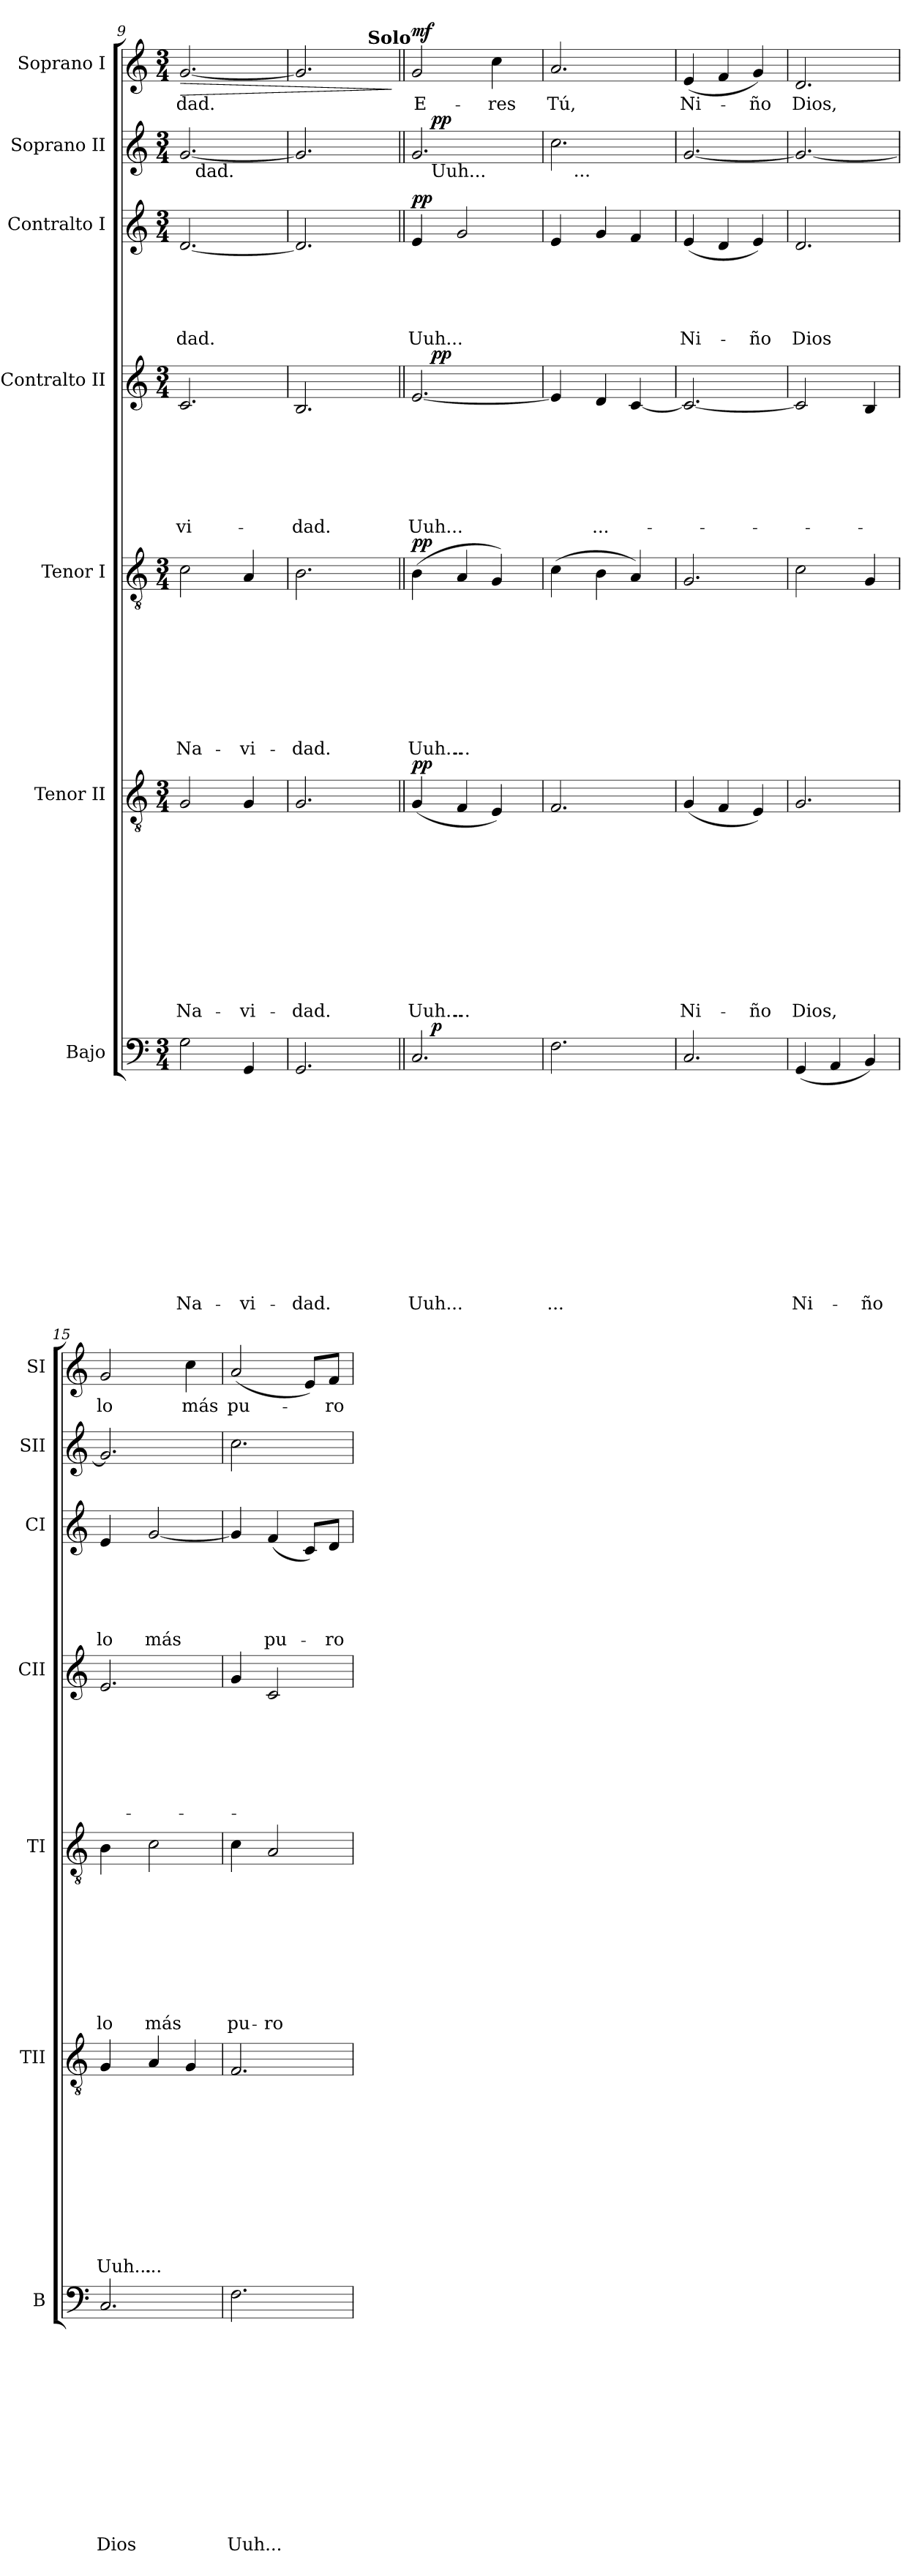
**kern	**text	**text	**text	**text	**text	**text	**text	**text	**text	**text	**text	**text	**text	**dynam	**kern	**text	**text	**text	**text	**text	**text	**text	**text	**text	**text	**text	**dynam	**kern	**text	**text	**text	**text	**text	**text	**text	**text	**text	**dynam	**kern	**text	**text	**text	**text	**text	**text	**text	**dynam	**kern	**text	**text	**text	**text	**text	**dynam	**kern	**dynam	**kern	**text	**dynam
*part7	*part7	*part7	*part7	*part7	*part7	*part7	*part7	*part7	*part7	*part7	*part7	*part7	*part7	*part7	*part6	*part6	*part6	*part6	*part6	*part6	*part6	*part6	*part6	*part6	*part6	*part6	*part6	*part5	*part5	*part5	*part5	*part5	*part5	*part5	*part5	*part5	*part5	*part5	*part4	*part4	*part4	*part4	*part4	*part4	*part4	*part4	*part4	*part3	*part3	*part3	*part3	*part3	*part3	*part3	*part2	*part2	*part1	*part1	*part1
*staff7	*staff7	*staff7	*staff7	*staff7	*staff7	*staff7	*staff7	*staff7	*staff7	*staff7	*staff7	*staff7	*staff7	*staff7	*staff6	*staff6	*staff6	*staff6	*staff6	*staff6	*staff6	*staff6	*staff6	*staff6	*staff6	*staff6	*staff6	*staff5	*staff5	*staff5	*staff5	*staff5	*staff5	*staff5	*staff5	*staff5	*staff5	*staff5	*staff4	*staff4	*staff4	*staff4	*staff4	*staff4	*staff4	*staff4	*staff4	*staff3	*staff3	*staff3	*staff3	*staff3	*staff3	*staff3	*staff2	*staff2	*staff1	*staff1	*staff1
*I"Bajo	*	*	*	*	*	*	*	*	*	*	*	*	*	*	*I"Tenor II	*	*	*	*	*	*	*	*	*	*	*	*	*I"Tenor I	*	*	*	*	*	*	*	*	*	*	*I"Contralto II	*	*	*	*	*	*	*	*	*I"Contralto I	*	*	*	*	*	*	*I"Soprano II	*	*I"Soprano I	*	*
*I'B	*	*	*	*	*	*	*	*	*	*	*	*	*	*	*I'TII	*	*	*	*	*	*	*	*	*	*	*	*	*I'TI	*	*	*	*	*	*	*	*	*	*	*I'CII	*	*	*	*	*	*	*	*	*I'CI	*	*	*	*	*	*	*I'SII	*	*I'SI	*	*
!!LO:PB:g=z
*clefF4	*	*	*	*	*	*	*	*	*	*	*	*	*	*	*clefGv2	*	*	*	*	*	*	*	*	*	*	*	*	*clefGv2	*	*	*	*	*	*	*	*	*	*	*clefG2	*	*	*	*	*	*	*	*	*clefG2	*	*	*	*	*	*	*clefG2	*	*clefG2	*	*
*k[]	*	*	*	*	*	*	*	*	*	*	*	*	*	*	*k[]	*	*	*	*	*	*	*	*	*	*	*	*	*k[]	*	*	*	*	*	*	*	*	*	*	*k[]	*	*	*	*	*	*	*	*	*k[]	*	*	*	*	*	*	*k[]	*	*k[]	*	*
*C:	*	*	*	*	*	*	*	*	*	*	*	*	*	*	*C:	*	*	*	*	*	*	*	*	*	*	*	*	*C:	*	*	*	*	*	*	*	*	*	*	*C:	*	*	*	*	*	*	*	*	*C:	*	*	*	*	*	*	*C:	*	*C:	*	*
*M3/4	*	*	*	*	*	*	*	*	*	*	*	*	*	*	*M3/4	*	*	*	*	*	*	*	*	*	*	*	*	*M3/4	*	*	*	*	*	*	*	*	*	*	*M3/4	*	*	*	*	*	*	*	*	*M3/4	*	*	*	*	*	*	*M3/4	*	*M3/4	*	*
=9	=9	=9	=9	=9	=9	=9	=9	=9	=9	=9	=9	=9	=9	=9	=9	=9	=9	=9	=9	=9	=9	=9	=9	=9	=9	=9	=9	=9	=9	=9	=9	=9	=9	=9	=9	=9	=9	=9	=9	=9	=9	=9	=9	=9	=9	=9	=9	=9	=9	=9	=9	=9	=9	=9	=9	=9	=9	=9	=9
!	!	!	!	!	!	!	!	!	!	!	!	!	!LO:LY:b	!	!	!	!	!	!	!	!	!	!	!	!	!LO:LY:b	!	!	!	!	!	!	!	!	!	!	!LO:LY:b	!	!	!	!	!	!	!	!	!LO:LY:b	!	!	!	!	!	!	!LO:LY:b	!	!	!	!	!LO:LY:b	!LO:HP:b
*	*	*	*	*	*	*	*	*	*	*	*	*	*	*	*	*	*	*	*	*	*	*	*	*	*	*	*	*	*	*	*	*	*	*	*	*	*	*	*	*	*	*	*	*	*	*	*	*	*	*	*	*	*	*	*^	*	*	*	*
2G\	.	.	.	.	.	.	.	.	.	.	.	.	Na-	.	2G/	.	.	.	.	.	.	.	.	.	.	Na-	.	2c\	.	.	.	.	.	.	.	.	Na-	.	2.c/	.	.	.	.	.	.	-vi-	.	[<2.d/	.	.	.	.	-dad.	.	[<2.g/	16ryy	.	[<2.g/	-dad.	>
!	!	!	!	!	!	!	!	!	!	!	!	!	!	!	!	!	!	!	!	!	!	!	!	!	!	!	!	!	!	!	!	!	!	!	!	!	!	!	!	!	!	!	!	!	!	!	!	!	!	!	!	!	!	!	!	!LO:TX:b:t=dad.	!	!	!	!
.	.	.	.	.	.	.	.	.	.	.	.	.	.	.	.	.	.	.	.	.	.	.	.	.	.	.	.	.	.	.	.	.	.	.	.	.	.	.	.	.	.	.	.	.	.	.	.	.	.	.	.	.	.	.	.	2ryy	.	.	.	.
!	!	!	!	!	!	!	!	!	!	!	!	!	!LO:LY:b	!	!	!	!	!	!	!	!	!	!	!	!	!LO:LY:b	!	!	!	!	!	!	!	!	!	!	!LO:LY:b	!	!	!	!	!	!	!	!	!	!	!	!	!	!	!	!	!	!	!	!	!	!	!
4GG/	.	.	.	.	.	.	.	.	.	.	.	.	-vi-	.	4G/	.	.	.	.	.	.	.	.	.	.	-vi-	.	4A/	.	.	.	.	.	.	.	.	-vi-	.	.	.	.	.	.	.	.	.	.	.	.	.	.	.	.	.	.	.	.	.	.	.
.	.	.	.	.	.	.	.	.	.	.	.	.	.	.	.	.	.	.	.	.	.	.	.	.	.	.	.	.	.	.	.	.	.	.	.	.	.	.	.	.	.	.	.	.	.	.	.	.	.	.	.	.	.	.	.	8.ryy	.	.	.	.
=10	=10	=10	=10	=10	=10	=10	=10	=10	=10	=10	=10	=10	=10	=10	=10	=10	=10	=10	=10	=10	=10	=10	=10	=10	=10	=10	=10	=10	=10	=10	=10	=10	=10	=10	=10	=10	=10	=10	=10	=10	=10	=10	=10	=10	=10	=10	=10	=10	=10	=10	=10	=10	=10	=10	=10	=10	=10	=10	=10	=10
!	!	!	!	!	!	!	!	!	!	!	!	!	!LO:LY:b	!	!	!	!	!	!	!	!	!	!	!	!	!LO:LY:b	!	!	!	!	!	!	!	!	!	!	!LO:LY:b	!	!	!	!	!	!	!	!	!LO:LY:b	!	!	!	!	!	!	!	!	!	!	!	!	!	!
*	*	*	*	*	*	*	*	*	*	*	*	*	*	*	*	*	*	*	*	*	*	*	*	*	*	*	*	*	*	*	*	*	*	*	*	*	*	*	*	*	*	*	*	*	*	*	*	*	*	*	*	*	*	*	*v	*v	*	*^	*	*
2.GG/	.	.	.	.	.	.	.	.	.	.	.	.	-dad.	.	2.G/	.	.	.	.	.	.	.	.	.	.	-dad.	.	2.B\	.	.	.	.	.	.	.	.	-dad.	.	2.B/	.	.	.	.	.	.	-dad.	.	2.d/]	.	.	.	.	.	.	2.g/]	.	2.g/]	2ryy	.	.
.	.	.	.	.	.	.	.	.	.	.	.	.	.	.	.	.	.	.	.	.	.	.	.	.	.	.	.	.	.	.	.	.	.	.	.	.	.	.	.	.	.	.	.	.	.	.	.	.	.	.	.	.	.	.	.	.	.	16.ryy	.	.
!	!	!	!	!	!	!	!	!	!	!	!	!	!	!	!	!	!	!	!	!	!	!	!	!	!	!	!	!	!	!	!	!	!	!	!	!	!	!	!	!	!	!	!	!	!	!	!	!	!	!	!	!	!	!	!	!	!	!LO:TX:a:B:t=Solo	!	!
.	.	.	.	.	.	.	.	.	.	.	.	.	.	.	.	.	.	.	.	.	.	.	.	.	.	.	.	.	.	.	.	.	.	.	.	.	.	.	.	.	.	.	.	.	.	.	.	.	.	.	.	.	.	.	.	.	.	8ryy	.	.
.	.	.	.	.	.	.	.	.	.	.	.	.	.	.	.	.	.	.	.	.	.	.	.	.	.	.	.	.	.	.	.	.	.	.	.	.	.	.	.	.	.	.	.	.	.	.	.	.	.	.	.	.	.	.	.	.	.	32ryy	.	.
.	.	.	.	.	.	.	.	.	.	.	.	.	.	.	.	.	.	.	.	.	.	.	.	.	.	.	.	.	.	.	.	.	.	.	.	.	.	.	.	.	.	.	.	.	.	.	.	.	.	.	.	.	.	.	.	.	.	.	.	]
=11||	=11||	=11||	=11||	=11||	=11||	=11||	=11||	=11||	=11||	=11||	=11||	=11||	=11||	=11||	=11||	=11||	=11||	=11||	=11||	=11||	=11||	=11||	=11||	=11||	=11||	=11||	=11||	=11||	=11||	=11||	=11||	=11||	=11||	=11||	=11||	=11||	=11||	=11||	=11||	=11||	=11||	=11||	=11||	=11||	=11||	=11||	=11||	=11||	=11||	=11||	=11||	=11||	=11||	=11||	=11||	=11||	=11||	=11||	=11||	=11||
!	!	!	!	!	!	!	!	!	!	!	!	!	!LO:LY:b	!	!	!	!	!	!	!	!	!	!	!	!	!LO:LY:b	!LO:DY:a	!	!	!	!	!	!	!	!	!	!LO:LY:b	!LO:DY:a	!	!	!	!	!	!	!	!LO:LY:b	!	!	!	!	!	!	!LO:LY:b	!LO:DY:a	!	!	!	!	!LO:LY:b	!LO:DY:a
*^	*	*	*	*	*	*	*	*	*	*	*	*	*	*	*	*	*	*	*	*	*	*	*	*	*	*	*	*	*	*	*	*	*	*	*	*	*	*	*^	*	*	*	*	*	*	*	*	*	*	*	*	*	*	*	*^	*	*v	*v	*	*
2.C/	16.ryy	.	.	.	.	.	.	.	.	.	.	.	.	Uuh...	.	(<4G/	.	.	.	.	.	.	.	.	.	.	Uuh...	pp	(>4B\	.	.	.	.	.	.	.	.	Uuh...	pp	[<2.e/	16.ryy	.	.	.	.	.	.	Uuh...	.	4e/	.	.	.	.	Uuh...	pp	2.g/	16.ryy	.	2g/	E-	mf
!	!	!	!	!	!	!	!	!	!	!	!	!	!	!	!	!	!	!	!	!	!	!	!	!	!	!	!	!	!	!	!	!	!	!	!	!	!	!	!	!	!	!	!	!	!	!	!	!	!	!	!	!	!	!	!	!	!	!LO:TX:b:t=Uuh...	!	!	!	!
!	!	!	!	!	!	!	!	!	!	!	!	!	!	!	!LO:DY:a	!	!	!	!	!	!	!	!	!	!	!	!	!	!	!	!	!	!	!	!	!	!	!	!	!	!	!	!	!	!	!	!	!	!LO:DY:a	!	!	!	!	!	!	!	!	!	!LO:DY:a	!	!	!
.	2ryy	.	.	.	.	.	.	.	.	.	.	.	.	.	p	.	.	.	.	.	.	.	.	.	.	.	.	.	.	.	.	.	.	.	.	.	.	.	.	.	2ryy	.	.	.	.	.	.	.	pp	.	.	.	.	.	.	.	.	2ryy	pp	.	.	.
!	!	!	!	!	!	!	!	!	!	!	!	!	!	!	!	!	!	!	!	!	!	!	!	!	!	!	!LO:LY:b	!	!	!	!	!	!	!	!	!	!	!LO:LY:b	!	!	!	!	!	!	!	!	!	!	!	!	!	!	!	!	!	!	!	!	!	!	!	!
.	.	.	.	.	.	.	.	.	.	.	.	.	.	.	.	4F/	.	.	.	.	.	.	.	.	.	.	...	.	4A/	.	.	.	.	.	.	.	.	...	.	.	.	.	.	.	.	.	.	.	.	2g/	.	.	.	.	.	.	.	.	.	.	.	.
!	!	!	!	!	!	!	!	!	!	!	!	!	!	!	!	!	!	!	!	!	!	!	!	!	!	!	!	!	!	!	!	!	!	!	!	!	!	!	!	!	!	!	!	!	!	!	!	!	!	!	!	!	!	!	!	!	!	!	!	!	!LO:LY:b	!
.	.	.	.	.	.	.	.	.	.	.	.	.	.	.	.	4E/)	.	.	.	.	.	.	.	.	.	.	.	.	4G/)	.	.	.	.	.	.	.	.	.	.	.	.	.	.	.	.	.	.	.	.	.	.	.	.	.	.	.	.	.	.	4cc\	-res	.
.	8ryy	.	.	.	.	.	.	.	.	.	.	.	.	.	.	.	.	.	.	.	.	.	.	.	.	.	.	.	.	.	.	.	.	.	.	.	.	.	.	.	8ryy	.	.	.	.	.	.	.	.	.	.	.	.	.	.	.	.	8ryy	.	.	.	.
.	32ryy	.	.	.	.	.	.	.	.	.	.	.	.	.	.	.	.	.	.	.	.	.	.	.	.	.	.	.	.	.	.	.	.	.	.	.	.	.	.	.	32ryy	.	.	.	.	.	.	.	.	.	.	.	.	.	.	.	.	32ryy	.	.	.	.
=12	=12	=12	=12	=12	=12	=12	=12	=12	=12	=12	=12	=12	=12	=12	=12	=12	=12	=12	=12	=12	=12	=12	=12	=12	=12	=12	=12	=12	=12	=12	=12	=12	=12	=12	=12	=12	=12	=12	=12	=12	=12	=12	=12	=12	=12	=12	=12	=12	=12	=12	=12	=12	=12	=12	=12	=12	=12	=12	=12	=12	=12	=12
!	!	!	!	!	!	!	!	!	!	!	!	!	!	!LO:LY:b	!	!	!	!	!	!	!	!	!	!	!	!	!	!	!	!	!	!	!	!	!	!	!	!	!	!	!	!	!	!	!	!	!	!	!	!	!	!	!	!	!	!	!	!	!	!	!LO:LY:b	!
*v	*v	*	*	*	*	*	*	*	*	*	*	*	*	*	*	*	*	*	*	*	*	*	*	*	*	*	*	*	*	*	*	*	*	*	*	*	*	*	*	*v	*v	*	*	*	*	*	*	*	*	*	*	*	*	*	*	*	*	*	*	*	*	*
2.F\	.	.	.	.	.	.	.	.	.	.	.	.	...	.	2.F/	.	.	.	.	.	.	.	.	.	.	.	.	(>4c\	.	.	.	.	.	.	.	.	.	.	4e/]	.	.	.	.	.	.	.	.	4e/	.	.	.	.	.	.	2.cc\	8ryy	.	2.a/	Tú,	.
!	!	!	!	!	!	!	!	!	!	!	!	!	!	!	!	!	!	!	!	!	!	!	!	!	!	!	!	!	!	!	!	!	!	!	!	!	!	!	!	!	!	!	!	!	!	!	!	!	!	!	!	!	!	!	!	!LO:TX:b:t=...	!	!	!	!
.	.	.	.	.	.	.	.	.	.	.	.	.	.	.	.	.	.	.	.	.	.	.	.	.	.	.	.	.	.	.	.	.	.	.	.	.	.	.	.	.	.	.	.	.	.	.	.	.	.	.	.	.	.	.	.	2ryy	.	.	.	.
!	!	!	!	!	!	!	!	!	!	!	!	!	!	!	!	!	!	!	!	!	!	!	!	!	!	!	!	!	!	!	!	!	!	!	!	!	!	!	!	!	!	!	!	!	!	!LO:LY:b	!	!	!	!	!	!	!	!	!	!	!	!	!	!
.	.	.	.	.	.	.	.	.	.	.	.	.	.	.	.	.	.	.	.	.	.	.	.	.	.	.	.	4B\	.	.	.	.	.	.	.	.	.	.	4d/	.	.	.	.	.	.	...-	.	4g/	.	.	.	.	.	.	.	.	.	.	.	.
.	.	.	.	.	.	.	.	.	.	.	.	.	.	.	.	.	.	.	.	.	.	.	.	.	.	.	.	4A/)	.	.	.	.	.	.	.	.	.	.	[<4c/	.	.	.	.	.	.	.	.	4f/	.	.	.	.	.	.	.	.	.	.	.	.
.	.	.	.	.	.	.	.	.	.	.	.	.	.	.	.	.	.	.	.	.	.	.	.	.	.	.	.	.	.	.	.	.	.	.	.	.	.	.	.	.	.	.	.	.	.	.	.	.	.	.	.	.	.	.	.	8ryy	.	.	.	.
=13	=13	=13	=13	=13	=13	=13	=13	=13	=13	=13	=13	=13	=13	=13	=13	=13	=13	=13	=13	=13	=13	=13	=13	=13	=13	=13	=13	=13	=13	=13	=13	=13	=13	=13	=13	=13	=13	=13	=13	=13	=13	=13	=13	=13	=13	=13	=13	=13	=13	=13	=13	=13	=13	=13	=13	=13	=13	=13	=13	=13
!	!	!	!	!	!	!	!	!	!	!	!	!	!	!	!	!	!	!	!	!	!	!	!	!	!	!LO:LY:b	!	!	!	!	!	!	!	!	!	!	!	!	!	!	!	!	!	!	!	!	!	!	!	!	!	!	!LO:LY:b	!	!	!	!	!	!LO:LY:b	!
*	*	*	*	*	*	*	*	*	*	*	*	*	*	*	*	*	*	*	*	*	*	*	*	*	*	*	*	*	*	*	*	*	*	*	*	*	*	*	*	*	*	*	*	*	*	*	*	*	*	*	*	*	*	*	*v	*v	*	*	*	*
2.C/	.	.	.	.	.	.	.	.	.	.	.	.	.	.	(<4G/	.	.	.	.	.	.	.	.	.	.	Ni-	.	2.G/	.	.	.	.	.	.	.	.	.	.	2.c/_	.	.	.	.	.	.	.	.	(<4e/	.	.	.	.	Ni-	.	[<2.g/	.	(<4e/	Ni-	.
.	.	.	.	.	.	.	.	.	.	.	.	.	.	.	4F/	.	.	.	.	.	.	.	.	.	.	.	.	.	.	.	.	.	.	.	.	.	.	.	.	.	.	.	.	.	.	.	.	4d/	.	.	.	.	.	.	.	.	4f/	.	.
!	!	!	!	!	!	!	!	!	!	!	!	!	!	!	!	!	!	!	!	!	!	!	!	!	!	!LO:LY:b	!	!	!	!	!	!	!	!	!	!	!	!	!	!	!	!	!	!	!	!	!	!	!	!	!	!	!LO:LY:b	!	!	!	!	!LO:LY:b	!
.	.	.	.	.	.	.	.	.	.	.	.	.	.	.	4E/)	.	.	.	.	.	.	.	.	.	.	-ño	.	.	.	.	.	.	.	.	.	.	.	.	.	.	.	.	.	.	.	.	.	4e/)	.	.	.	.	-ño	.	.	.	4g/)	-ño	.
=14	=14	=14	=14	=14	=14	=14	=14	=14	=14	=14	=14	=14	=14	=14	=14	=14	=14	=14	=14	=14	=14	=14	=14	=14	=14	=14	=14	=14	=14	=14	=14	=14	=14	=14	=14	=14	=14	=14	=14	=14	=14	=14	=14	=14	=14	=14	=14	=14	=14	=14	=14	=14	=14	=14	=14	=14	=14	=14	=14
!	!	!	!	!	!	!	!	!	!	!	!	!	!LO:LY:b	!	!	!	!	!	!	!	!	!	!	!	!	!LO:LY:b	!	!	!	!	!	!	!	!	!	!	!	!	!	!	!	!	!	!	!	!	!	!	!	!	!	!	!LO:LY:b	!	!	!	!	!LO:LY:b	!
(<4GG/	.	.	.	.	.	.	.	.	.	.	.	.	Ni-	.	2.G/	.	.	.	.	.	.	.	.	.	.	Dios,	.	2c\	.	.	.	.	.	.	.	.	.	.	2c/]	.	.	.	.	.	.	.	.	2.d/	.	.	.	.	Dios	.	2.g/_	.	2.d/	Dios,	.
4AA/	.	.	.	.	.	.	.	.	.	.	.	.	.	.	.	.	.	.	.	.	.	.	.	.	.	.	.	.	.	.	.	.	.	.	.	.	.	.	.	.	.	.	.	.	.	.	.	.	.	.	.	.	.	.	.	.	.	.	.
!	!	!	!	!	!	!	!	!	!	!	!	!	!LO:LY:b	!	!	!	!	!	!	!	!	!	!	!	!	!	!	!	!	!	!	!	!	!	!	!	!	!	!	!	!	!	!	!	!	!	!	!	!	!	!	!	!	!	!	!	!	!	!
4BB/)	.	.	.	.	.	.	.	.	.	.	.	.	-ño	.	.	.	.	.	.	.	.	.	.	.	.	.	.	4G/	.	.	.	.	.	.	.	.	.	.	4B/	.	.	.	.	.	.	.	.	.	.	.	.	.	.	.	.	.	.	.	.
=15	=15	=15	=15	=15	=15	=15	=15	=15	=15	=15	=15	=15	=15	=15	=15	=15	=15	=15	=15	=15	=15	=15	=15	=15	=15	=15	=15	=15	=15	=15	=15	=15	=15	=15	=15	=15	=15	=15	=15	=15	=15	=15	=15	=15	=15	=15	=15	=15	=15	=15	=15	=15	=15	=15	=15	=15	=15	=15	=15
!	!	!	!	!	!	!	!	!	!	!	!	!	!LO:LY:b	!	!	!	!	!	!	!	!	!	!	!	!	!LO:LY:b	!	!	!	!	!	!	!	!	!	!	!LO:LY:b	!	!	!	!	!	!	!	!	!	!	!	!	!	!	!	!LO:LY:b	!	!	!	!	!LO:LY:b	!
2.C/	.	.	.	.	.	.	.	.	.	.	.	.	Dios	.	4G/	.	.	.	.	.	.	.	.	.	.	Uuh...	.	4B\	.	.	.	.	.	.	.	.	lo	.	2.e/	.	.	.	.	.	.	.	.	4e/	.	.	.	.	lo	.	2.g/]	.	2g/	lo	.
!	!	!	!	!	!	!	!	!	!	!	!	!	!	!	!	!	!	!	!	!	!	!	!	!	!	!LO:LY:b	!	!	!	!	!	!	!	!	!	!	!LO:LY:b	!	!	!	!	!	!	!	!	!	!	!	!	!	!	!	!LO:LY:b	!	!	!	!	!	!
.	.	.	.	.	.	.	.	.	.	.	.	.	.	.	4A/	.	.	.	.	.	.	.	.	.	.	...	.	2c\	.	.	.	.	.	.	.	.	más	.	.	.	.	.	.	.	.	.	.	[<2g/	.	.	.	.	más	.	.	.	.	.	.
!	!	!	!	!	!	!	!	!	!	!	!	!	!	!	!	!	!	!	!	!	!	!	!	!	!	!	!	!	!	!	!	!	!	!	!	!	!	!	!	!	!	!	!	!	!	!	!	!	!	!	!	!	!	!	!	!	!	!LO:LY:b	!
.	.	.	.	.	.	.	.	.	.	.	.	.	.	.	4G/	.	.	.	.	.	.	.	.	.	.	.	.	.	.	.	.	.	.	.	.	.	.	.	.	.	.	.	.	.	.	.	.	.	.	.	.	.	.	.	.	.	4cc\	más	.
=16	=16	=16	=16	=16	=16	=16	=16	=16	=16	=16	=16	=16	=16	=16	=16	=16	=16	=16	=16	=16	=16	=16	=16	=16	=16	=16	=16	=16	=16	=16	=16	=16	=16	=16	=16	=16	=16	=16	=16	=16	=16	=16	=16	=16	=16	=16	=16	=16	=16	=16	=16	=16	=16	=16	=16	=16	=16	=16	=16
!	!	!	!	!	!	!	!	!	!	!	!	!	!LO:LY:b	!	!	!	!	!	!	!	!	!	!	!	!	!	!	!	!	!	!	!	!	!	!	!	!LO:LY:b	!	!	!	!	!	!	!	!	!	!	!	!	!	!	!	!	!	!	!	!	!LO:LY:b	!
2.F\	.	.	.	.	.	.	.	.	.	.	.	.	Uuh...	.	2.F/	.	.	.	.	.	.	.	.	.	.	.	.	4c\	.	.	.	.	.	.	.	.	pu-	.	4g/	.	.	.	.	.	.	.	.	4g/]	.	.	.	.	.	.	2.cc\	.	(<2a/	pu-	.
!	!	!	!	!	!	!	!	!	!	!	!	!	!	!	!	!	!	!	!	!	!	!	!	!	!	!	!	!	!	!	!	!	!	!	!	!	!LO:LY:b	!	!	!	!	!	!	!	!	!	!	!	!	!	!	!	!LO:LY:b	!	!	!	!	!	!
.	.	.	.	.	.	.	.	.	.	.	.	.	.	.	.	.	.	.	.	.	.	.	.	.	.	.	.	2A/	.	.	.	.	.	.	.	.	-ro	.	2c/	.	.	.	.	.	.	.	.	(<4f/	.	.	.	.	pu-	.	.	.	.	.	.
.	.	.	.	.	.	.	.	.	.	.	.	.	.	.	.	.	.	.	.	.	.	.	.	.	.	.	.	.	.	.	.	.	.	.	.	.	.	.	.	.	.	.	.	.	.	.	.	8c/L)	.	.	.	.	.	.	.	.	8e/L)	.	.
!	!	!	!	!	!	!	!	!	!	!	!	!	!	!	!	!	!	!	!	!	!	!	!	!	!	!	!	!	!	!	!	!	!	!	!	!	!	!	!	!	!	!	!	!	!	!	!	!	!	!	!	!	!LO:LY:b	!	!	!	!	!LO:LY:b	!
.	.	.	.	.	.	.	.	.	.	.	.	.	.	.	.	.	.	.	.	.	.	.	.	.	.	.	.	.	.	.	.	.	.	.	.	.	.	.	.	.	.	.	.	.	.	.	.	8d/J	.	.	.	.	-ro	.	.	.	8f/J	-ro	.
=	=	=	=	=	=	=	=	=	=	=	=	=	=	=	=	=	=	=	=	=	=	=	=	=	=	=	=	=	=	=	=	=	=	=	=	=	=	=	=	=	=	=	=	=	=	=	=	=	=	=	=	=	=	=	=	=	=	=	=
*-	*-	*-	*-	*-	*-	*-	*-	*-	*-	*-	*-	*-	*-	*-	*-	*-	*-	*-	*-	*-	*-	*-	*-	*-	*-	*-	*-	*-	*-	*-	*-	*-	*-	*-	*-	*-	*-	*-	*-	*-	*-	*-	*-	*-	*-	*-	*-	*-	*-	*-	*-	*-	*-	*-	*-	*-	*-	*-	*-
